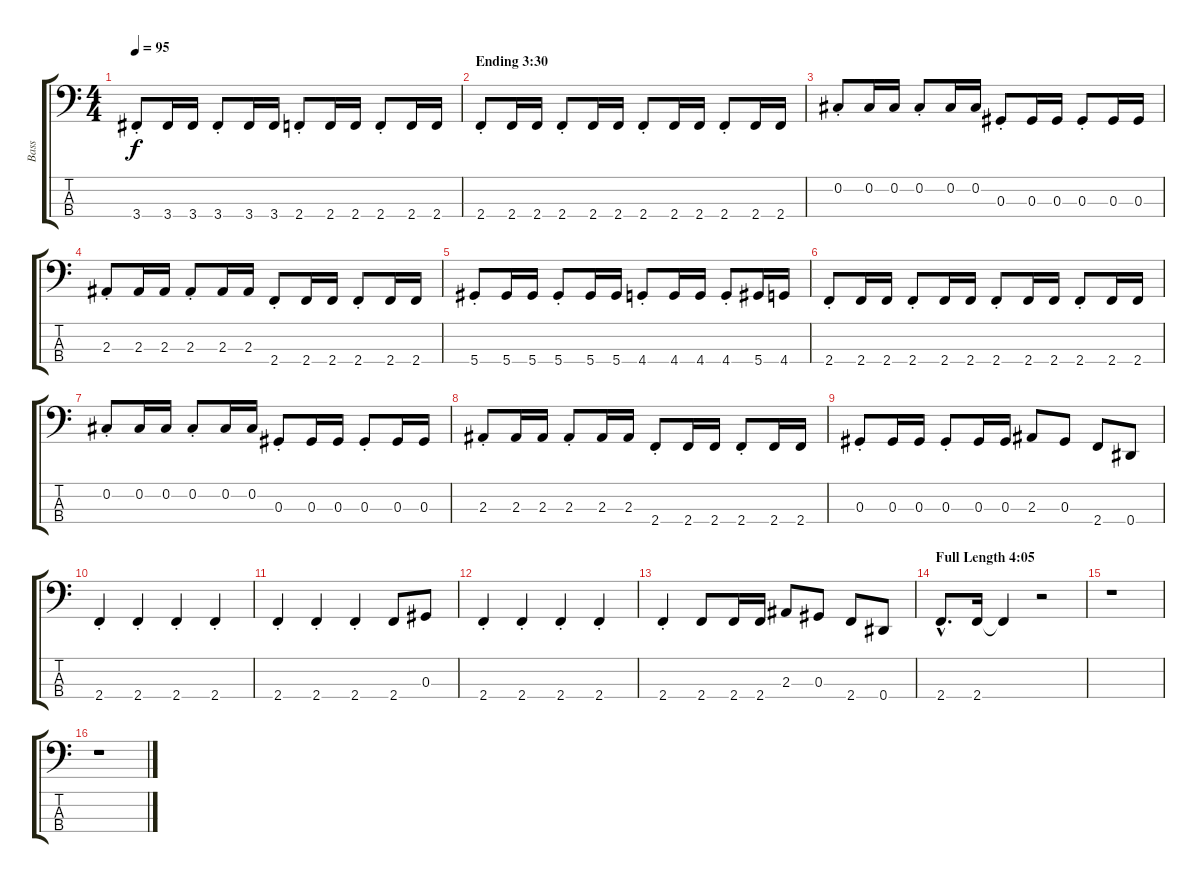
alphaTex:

\track ("Bass" "Bass") {instrument electricbasspick}
\staff {score tabs}
\tuning (Gb2 Db2 Ab1 Eb1) {hide}
\ts (4 4)
\tempo 95
\clef f4
\ks c
3.4{st}.8{dy f} 3.4.16 3.4.16 3.4{st}.8 3.4.16 3.4.16 2.4{st}.8 2.4.16 2.4.16 2.4{st}.8 2.4.16 2.4.16 |
\section ("" "Ending 3:30")
2.4{st}.8 2.4.16 2.4.16 2.4{st}.8 2.4.16 2.4.16 2.4{st}.8 2.4.16 2.4.16 2.4{st}.8 2.4.16 2.4.16 |
0.2{st}.8 0.2.16 0.2.16 0.2{st}.8 0.2.16 0.2.16 0.3{st}.8 0.3.16 0.3.16 0.3{st}.8 0.3.16 0.3.16 |
2.3{st}.8 2.3.16 2.3.16 2.3{st}.8 2.3.16 2.3.16 2.4{st}.8 2.4.16 2.4.16 2.4{st}.8 2.4.16 2.4.16 |
5.4{st}.8 5.4.16 5.4.16 5.4{st}.8 5.4.16 5.4.16 4.4{st}.8 4.4.16 4.4.16 4.4{st}.8 5.4.16 4.4.16 |
2.4{st}.8 2.4.16 2.4.16 2.4{st}.8 2.4.16 2.4.16 2.4{st}.8 2.4.16 2.4.16 2.4{st}.8 2.4.16 2.4.16 |
0.2{st}.8 0.2.16 0.2.16 0.2{st}.8 0.2.16 0.2.16 0.3{st}.8 0.3.16 0.3.16 0.3{st}.8 0.3.16 0.3.16 |
2.3{st}.8 2.3.16 2.3.16 2.3{st}.8 2.3.16 2.3.16 2.4{st}.8 2.4.16 2.4.16 2.4{st}.8 2.4.16 2.4.16 |
0.3{st}.8 0.3.16 0.3.16 0.3{st}.8 0.3.16 0.3.16 2.3.8 0.3.8 2.4.8 0.4.8 |
2.4{st}.4 2.4{st}.4 2.4{st}.4 2.4{st}.4 |
2.4{st}.4 2.4{st}.4 2.4{st}.4 2.4.8 0.3.8 |
2.4{st}.4 2.4{st}.4 2.4{st}.4 2.4{st}.4 |
2.4{st}.4 2.4.8 2.4.16 2.4.16 2.3.8 0.3.8 2.4.8 0.4.8 |
\section ("" "Full Length 4:05")
2.4{hac}.8{d} 2.4.16 2.4{t}.4 r.2 |
r.1 |
r.1
